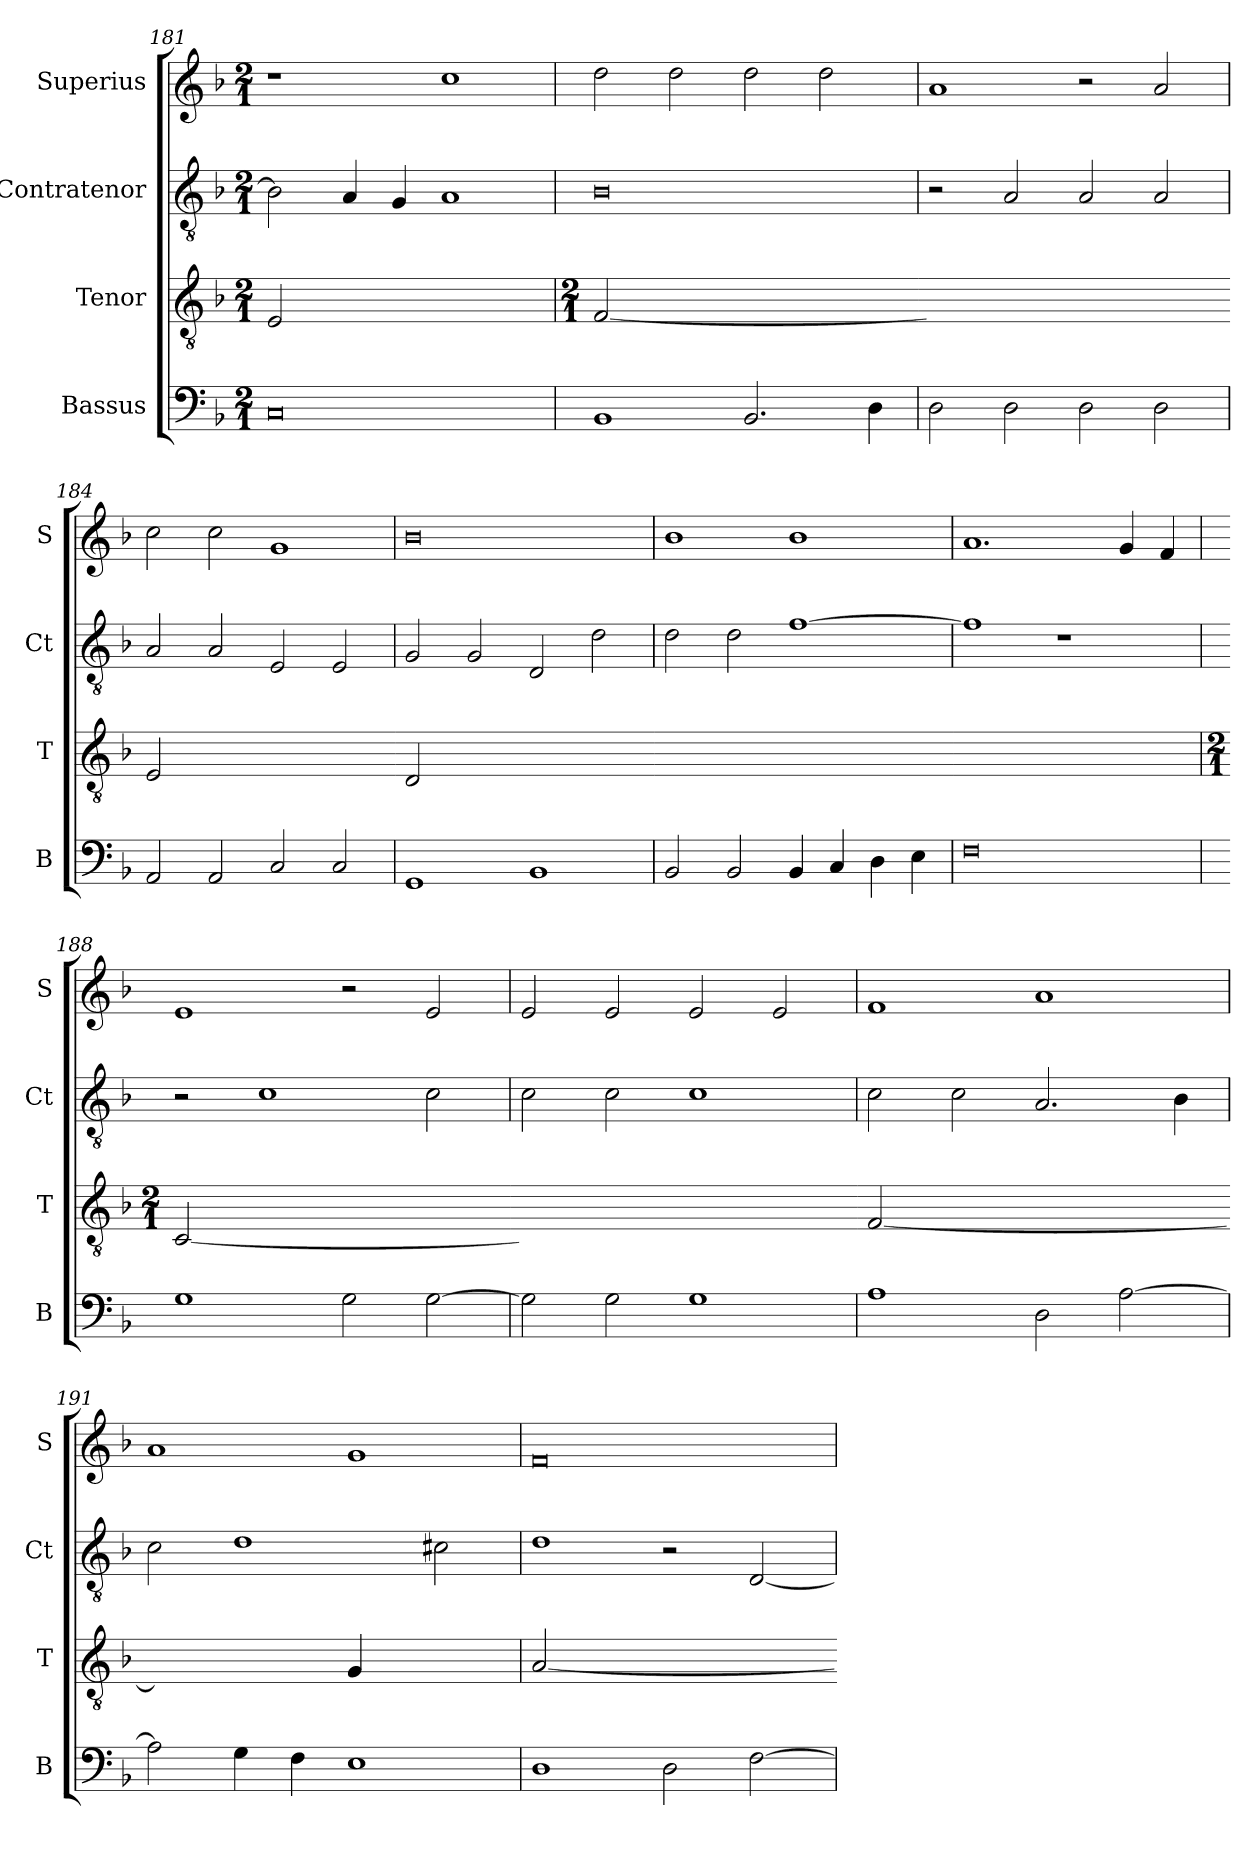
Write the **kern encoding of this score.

**kern	**kern	**kern	**kern
*part4	*part3	*part2	*part1
*staff4	*staff3	*staff2	*staff1
*I"Bassus	*I"Tenor	*I"Contratenor	*I"Superius
*I'B	*I'T	*I'Ct	*I'S
*clefF4	*clefGv2	*clefGv2	*clefG2
*k[b-]	*k[b-]	*k[b-]	*k[b-]
*M2/1	*M2/1	*M2/1	*M2/1
=181	=181	=181	=181
!	!LO:N:vis=2	!	!
0C	0E	2B-]	1r
.	.	4A	.
.	.	4G	.
.	.	1A	1cc
=182	=182	=182	=182
*	*M2/1	*	*
!	!LO:N:vis=2	!	!
1BB-	[0F	0B-	2dd
.	.	.	2dd
2.BB-	.	.	2dd
.	.	.	2dd
4D	.	.	.
=183	=183-	=183	=183
!	!LO:N:vis=2	!	!
2D	0Fyy]	2r	1a
2D	.	2A	.
2D	.	2A	2r
2D	.	2A	2a
=184	=184-	=184	=184
!	!LO:N:vis=2	!	!
2AA	0E	2A	2cc
2AA	.	2A	2cc
2C	.	2E	1g
2C	.	2E	.
=185	=185-	=185	=185
!	!LO:N:vis=2	!	!
1GG	[y0D	2G	0b-
.	.	2G	.
1BB-	.	2D	.
.	.	2d	.
=186	=186-	=186	=186
!	!LO:N:vis=2	!	!
2BB-	0Dyy_	2d	1b-
2BB-	.	2d	.
4BB-	.	[1f	1b-
4C	.	.	.
4D	.	.	.
4E	.	.	.
=187	=187-	=187	=187
!	!LO:N:vis=2	!	!
0F	0Dyy]	1f]	1.a
.	.	1r	.
.	.	.	4g
.	.	.	4f
=188	=188	=188	=188
*	*M2/1	*	*
!	!LO:N:vis=2	!	!
1G	[0C	2r	1e
.	.	1c	.
2G	.	.	2r
[2G	.	2c	2e
=189	=189-	=189	=189
!	!LO:N:vis=2	!	!
2G]	0Cyy]	2c	2e
2G	.	2c	2e
1G	.	1c	2e
.	.	.	2e
=190	=190-	=190	=190
!	!LO:N:vis=2	!	!
1A	[0F	2c	1f
.	.	2c	.
2D	.	2.A	1a
[2A	.	.	.
.	.	4B-	.
=191	=191-	=191	=191
!	!LO:N:vis=4	!	!
2A]	1Fyy]	2c	1a
4G	.	1d	.
4F	.	.	.
!	!LO:N:vis=4	!	!
1E	1G	.	1g
.	.	2c#X	.
=192	=192	=192	=192
!	!LO:N:vis=2	!	!
1D	[0A	1d	0f
2D	.	2r	.
[2F	.	[2D	.
=	=-	=	=
*-	*-	*-	*-
